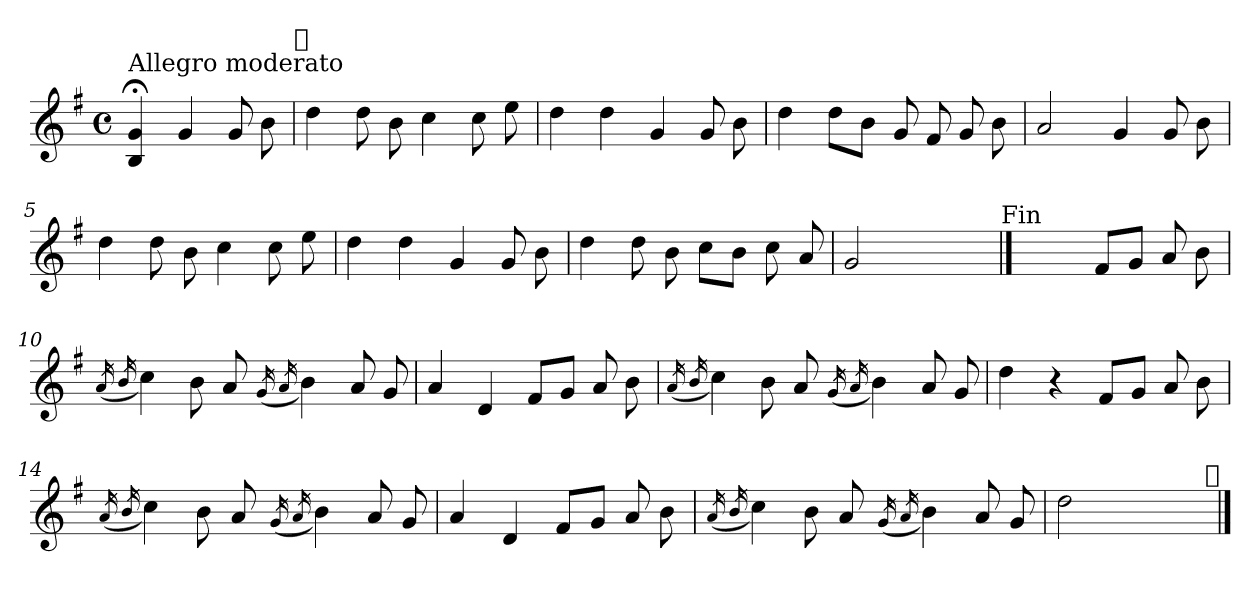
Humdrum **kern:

**kern
*part1
*staff1
*clefG2
*k[f#]
*G:
*M4/4
*met(c)
=
!LO:TX:a:t=Allegro moderato
4B;</ 4g;</
4g/
8g/
8b\
!LO:TX:a:t=𝄋
=1
4dd\
8dd\
8b\
4cc\
8cc\
8ee\
=2
4dd\
4dd\
4g/
8g/
8b\
=3
4dd\
8dd\L
8b\J
8g/
8f#/
8g/
8b\
=4
2a/
4g/
8g/
8b\
!!LO:LB:g=z
=5
4dd\
8dd\
8b\
4cc\
8cc\
8ee\
=6
4dd\
4dd\
4g/
8g/
8b\
=7
4dd\
8dd\
8b\
8cc\L
8b\J
8cc\
8a/
=8
2g/
2ryy
!LO:TX:a:t=Fin
==9
2ryy
8f#/L
8g/J
8a/
8b\
!!LO:LB:g=z
=10
(<16qa/
16qb/
4cc\)
8b\
8a/
(<16qg/
16qa/
4b\)
8a/
8g/
=11
4a/
4d/
8f#/L
8g/J
8a/
8b\
=12
(<16qa/
16qb/
4cc\)
8b\
8a/
(<16qg/
16qa/
4b\)
8a/
8g/
=13
4dd\
4r
8f#/L
8g/J
8a/
8b\
!!LO:LB:g=z
=14
(<16qa/
16qb/
4cc\)
8b\
8a/
(<16qg/
16qa/
4b\)
8a/
8g/
=15
4a/
4d/
8f#/L
8g/J
8a/
8b\
=16
(<16qa/
16qb/
4cc\)
8b\
8a/
(<16qg/
16qa/
4b\)
8a/
8g/
=17
2dd\
2ryy
!LO:TX:a:t=𝄋
==
*-
